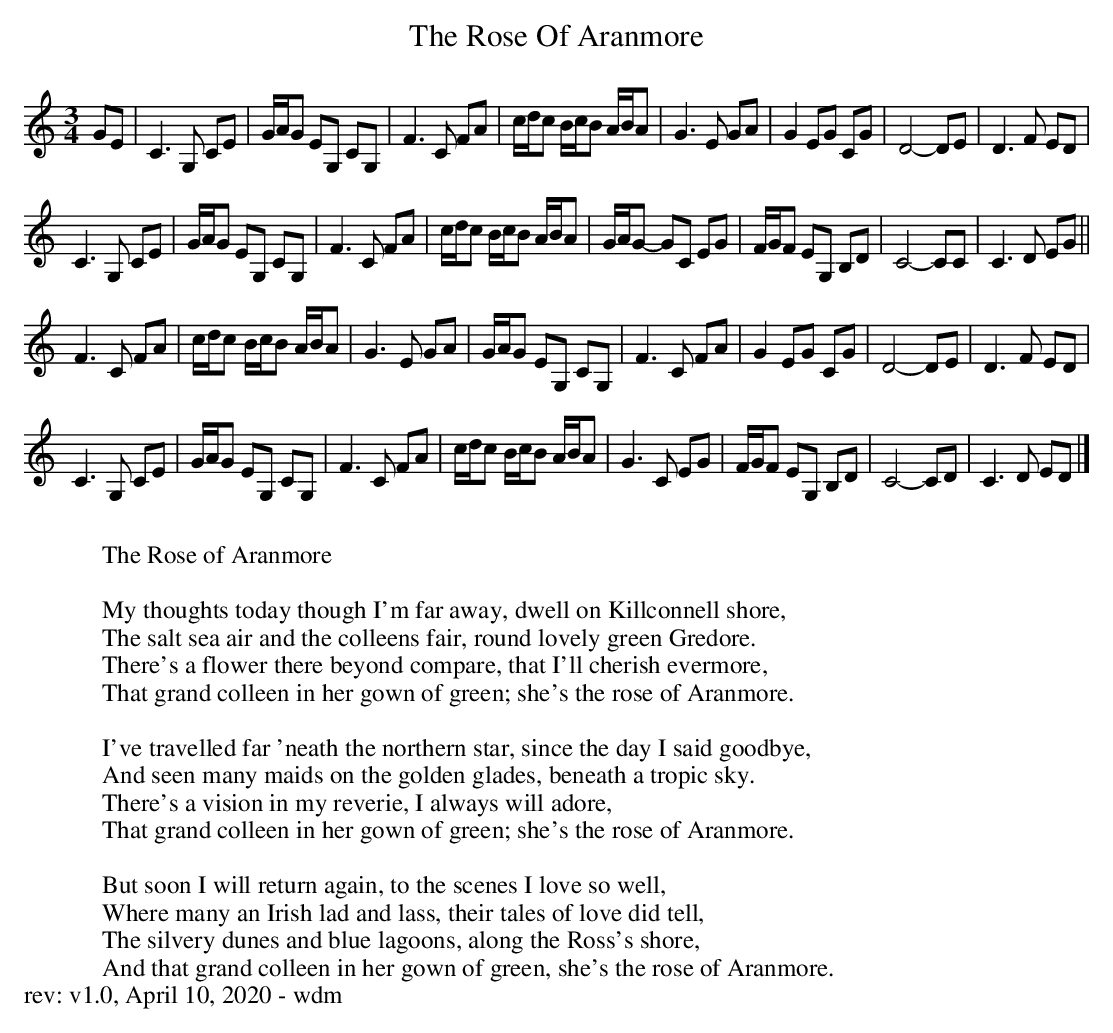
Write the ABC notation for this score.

X:1
T:The Rose Of Aranmore
M:3/4
L:1/8
K:Cmaj
GE |C3 G, CE | G/2A/2G EG, CG, | F3 C FA | c/2d/2c B/2c/2B A/2B/2A | G3 E GA | G2 EG CG | D4- DE | D3 F ED |
C3 G, CE | G/2A/2G EG, CG, | F3 C FA | c/2d/2c B/2c/2B A/2B/2A | G/2A/2G- GC EG | F/2G/2F EG, B,D | C4- CC | C3 D EG ||
F3 C FA | c/2d/2c B/2c/2B A/2B/2A | G3 E GA | G/2A/2G EG, CG, | F3 C FA | G2 EG CG | D4- DE | D3 F ED |
C3 G, CE | G/2A/2G EG, CG, | F3 C FA | c/2d/2c B/2c/2B A/2B/2A | G3 C EG | F/2G/2F EG, B,D | C4- CD | C3 D ED |]
W:
W:The Rose of Aranmore
W:
W:My thoughts today though I'm far away, dwell on Killconnell shore,
W:The salt sea air and the colleens fair, round lovely green Gredore.
W:There's a flower there beyond compare, that I'll cherish evermore,
W:That grand colleen in her gown of green; she's the rose of Aranmore.
W:
W:I've travelled far 'neath the northern star, since the day I said goodbye,
W:And seen many maids on the golden glades, beneath a tropic sky.
W:There's a vision in my reverie, I always will adore,
W:That grand colleen in her gown of green; she's the rose of Aranmore.
W:
W:But soon I will return again, to the scenes I love so well,
W:Where many an Irish lad and lass, their tales of love did tell,
W:The silvery dunes and blue lagoons, along the Ross's shore,
W:And that grand colleen in her gown of green, she's the rose of Aranmore.
